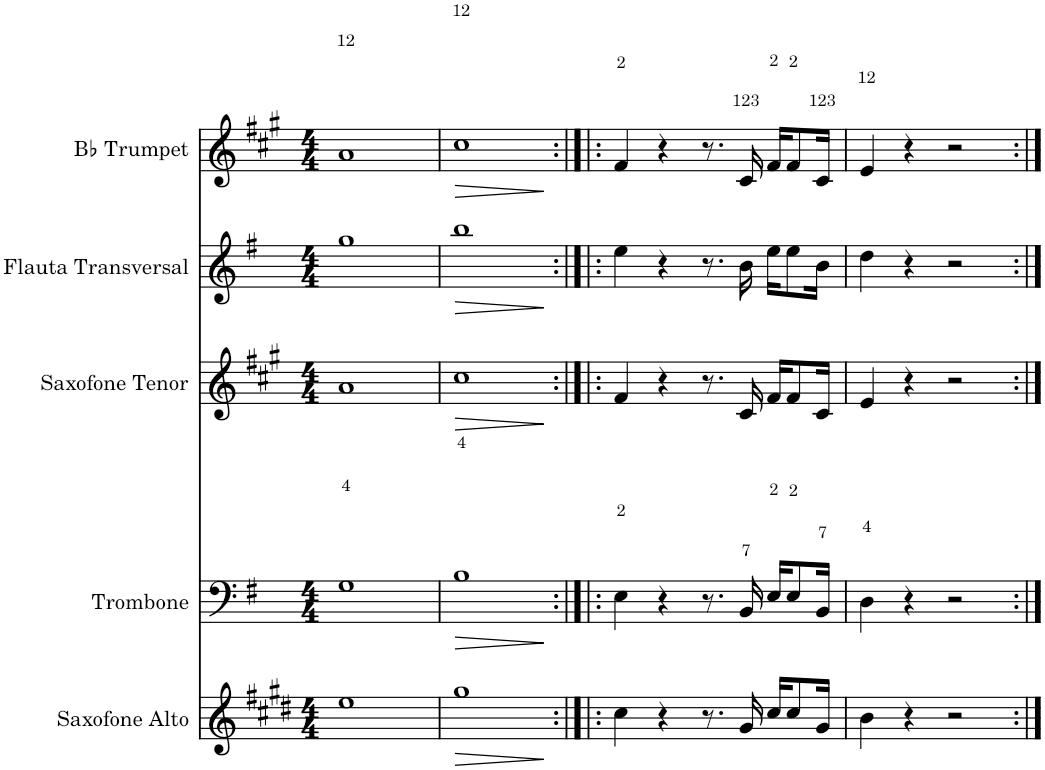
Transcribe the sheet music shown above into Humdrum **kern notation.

**kern	**dynam	**kern	**dynam	**kern	**dynam	**kern	**dynam	**kern	**dynam
*part5	*part5	*part4	*part4	*part3	*part3	*part2	*part2	*part1	*part1
*staff5	*staff5	*staff4	*staff4	*staff3	*staff3	*staff2	*staff2	*staff1	*staff1
*I"Saxofone Alto	*	*I"Trombone	*	*I"Saxofone Tenor	*	*I"Flauta Transversal	*	*I"Bb Trumpet	*
*	*	*I'Tbn.	*	*I'Sax. Tn.	*	*I'Fl.	*	*I'Bb Tpt.	*
*clefG2	*	*clefF4	*	*clefG2	*	*clefG2	*	*clefG2	*
*Trd5c9	*	*	*	*Trd8c14	*	*	*	*Trd1c2	*
*k[f#c#g#d#]	*	*k[f#]	*	*k[f#c#g#]	*	*k[f#]	*	*k[f#c#g#]	*
*M4/4	*	*M4/4	*	*M4/4	*	*M4/4	*	*M4/4	*
=1	=1	=1	=1	=1	=1	=1	=1	=1	=1
1ee	.	1G	.	1a	.	1gg	.	1a	.
=2	=2	=2	=2	=2	=2	=2	=2	=2	=2
!	!LO:HP:b	!	!LO:HP:b	!	!LO:HP:b	!	!LO:HP:b	!	!LO:HP:b
1gg#	>	1B	>	1cc#	>	1bb	>	1cc#	>
.	]	.	]	.	]	.	]	.	]
=3:|!|:	=3:|!|:	=3:|!|:	=3:|!|:	=3:|!|:	=3:|!|:	=3:|!|:	=3:|!|:	=3:|!|:	=3:|!|:
4cc#\	.	4E\	.	4f#/	.	4ee\	.	4f#/	.
4r	.	4r	.	4r	.	4r	.	4r	.
8.r	.	8.r	.	8.r	.	8.r	.	8.r	.
16g#/	.	16BB/	.	16c#/	.	16b\	.	16c#/	.
16cc#/KL	.	16E/KL	.	16f#/KL	.	16ee\KL	.	16f#/KL	.
8cc#/	.	8E/	.	8f#/	.	8ee\	.	8f#/	.
16g#/Jk	.	16BB/Jk	.	16c#/Jk	.	16b\Jk	.	16c#/Jk	.
=4	=4	=4	=4	=4	=4	=4	=4	=4	=4
4b\	.	4D\	.	4e/	.	4dd\	.	4e/	.
4r	.	4r	.	4r	.	4r	.	4r	.
2r	.	2r	.	2r	.	2r	.	2r	.
=:|!	=:|!	=:|!	=:|!	=:|!	=:|!	=:|!	=:|!	=:|!	=:|!
*-	*-	*-	*-	*-	*-	*-	*-	*-	*-
